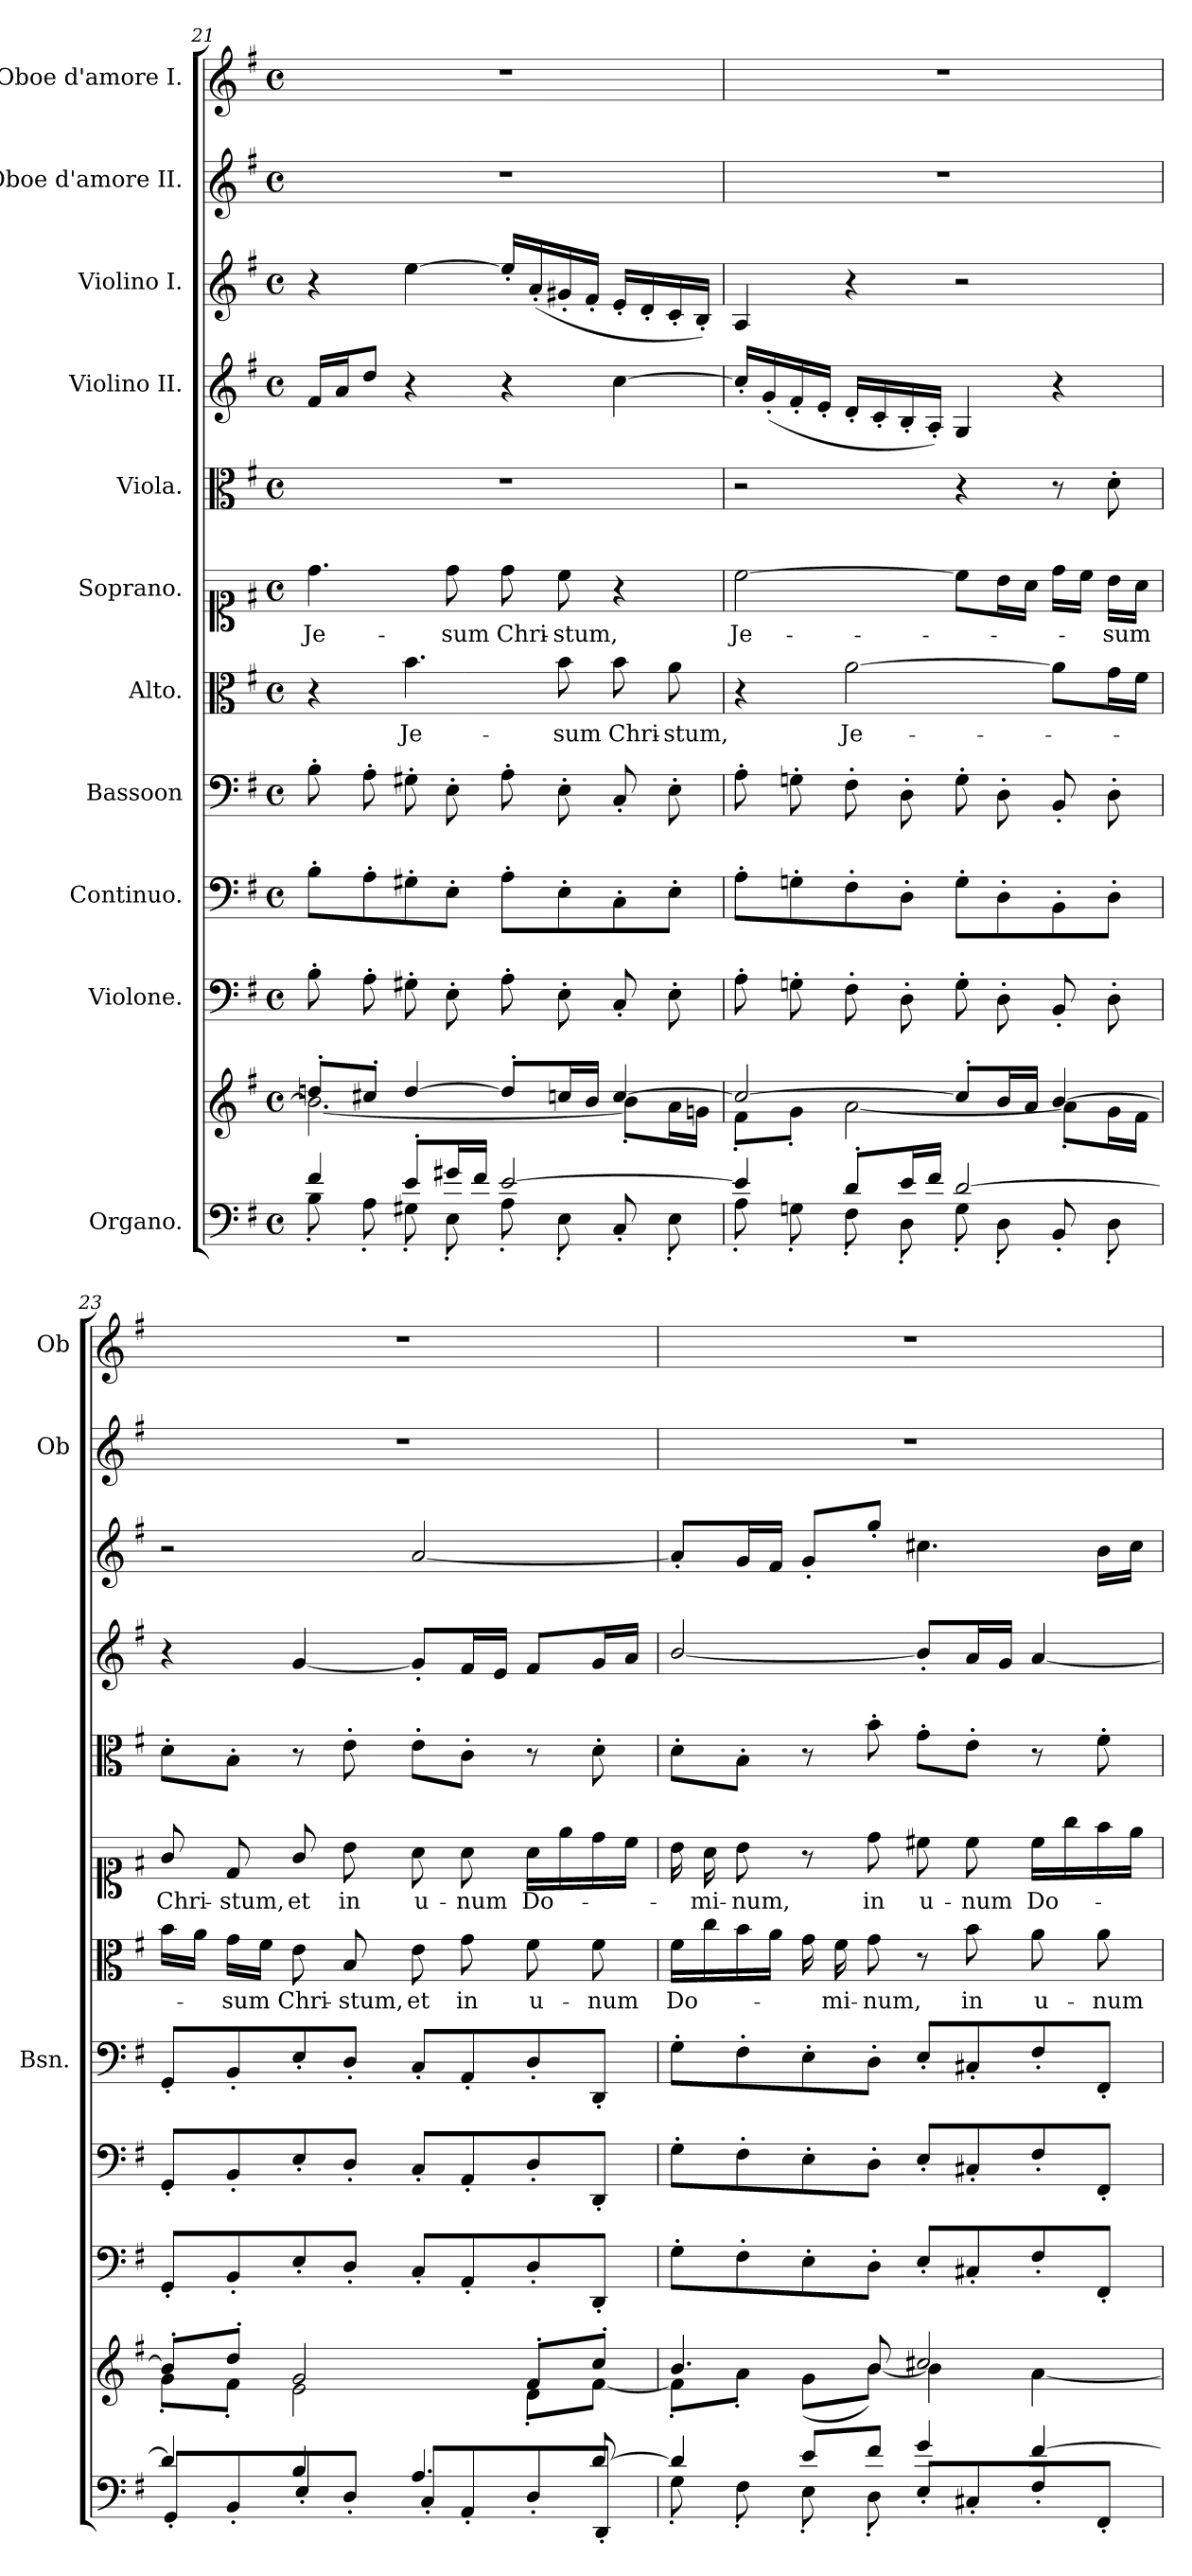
**kern	**kern	**kern	**kern	**kern	**kern	**text	**kern	**text	**kern	**kern	**kern	**kern	**kern
*part11	*part11	*part10	*part9	*part8	*part7	*part7	*part6	*part6	*part5	*part4	*part3	*part2	*part1
*staff12	*staff11	*staff10	*staff9	*staff8	*staff7	*staff7	*staff6	*staff6	*staff5	*staff4	*staff3	*staff2	*staff1
*I"Organo.	*	*I"Violone.	*I"Continuo.	*I"Bassoon	*I"Alto.	*	*I"Soprano.	*	*I"Viola.	*I"Violino II.	*I"Violino I.	*I"Oboe d'amore II.	*I"Oboe d'amore I.
*	*	*	*	*I'Bsn.	*	*	*	*	*	*	*	*I'Ob	*I'Ob
*clefF4	*clefG2	*clefF4	*clefF4	*clefF4	*clefC3	*	*clefC1	*	*clefC3	*clefG2	*clefG2	*clefG2	*clefG2
*	*	*ITrd7c12	*	*	*	*	*	*	*	*	*	*	*
*k[f#]	*k[f#]	*k[f#]	*k[f#]	*k[f#]	*k[f#]	*	*k[f#]	*	*k[f#]	*k[f#]	*k[f#]	*k[f#]	*k[f#]
*M4/4	*M4/4	*M4/4	*M4/4	*M4/4	*M4/4	*	*M4/4	*	*M4/4	*M4/4	*M4/4	*M4/4	*M4/4
*met(c)	*met(c)	*met(c)	*met(c)	*met(c)	*met(c)	*	*met(c)	*	*met(c)	*met(c)	*met(c)	*met(c)	*met(c)
=21	=21	=21	=21	=21	=21	=21	=21	=21	=21	=21	=21	=21	=21
*^	*^	*	*	*	*	*	*	*	*	*	*	*	*
!	!	!	!	!	!	!	!	!	!	!LO:LY:b	!	!	!	!	!
4f#/	8B'\	8ddn'/L	2.b\_	8BB'\	8B'\L	8B'\	4r	.	4.dd\	Je-	1r	16f#/LL	4r	1r	1r
.	.	.	.	.	.	.	.	.	.	.	.	16a/J	.	.	.
.	8A'\	8cc#X'/J	.	8AA'\	8A'\	8A'\	.	.	.	.	.	8dd/J	.	.	.
!	!	!	!	!	!	!	!	!LO:LY:b	!	!	!	!	!	!	!
8e'/L	8G#X'\	[4dd/	.	8GG#X'\	8G#X'\	8G#X'\	4.b\	Je-	.	.	.	4r	[4ee\	.	.
!	!	!	!	!	!	!	!	!	!	!LO:LY:b	!	!	!	!	!
16g#X/L	8E'\	.	.	8EE'\	8E'\J	8E'\	.	.	8dd\	-sum	.	.	.	.	.
16f#/JJ	.	.	.	.	.	.	.	.	.	.	.	.	.	.	.
!	!	!	!	!	!	!	!	!	!	!LO:LY:b	!	!	!	!	!
[2e/	8A'\	8dd'/L]	.	8AA'\	8A'\L	8A'\	.	.	8dd\	Chri-	.	4r	16ee'/LL]	.	.
.	.	.	.	.	.	.	.	.	.	.	.	.	(16a'/	.	.
!	!	!	!	!	!	!	!	!LO:LY:b	!	!LO:LY:b	!	!	!	!	!
.	8E'\	16ccn/L	.	8EE'\	8E'\	8E'\	8b\	-sum	8cc\	-stum,	.	.	16g#X'/	.	.
.	.	16b/JJ	.	.	.	.	.	.	.	.	.	.	16f#'/JJ	.	.
!	!	!	!	!	!	!	!	!LO:LY:b	!	!	!	!	!	!	!
.	8C'/	[4cc/	8b'\L]	8CC'/	8C'\	8C'/	8b\	Chri-	4r	.	.	[4cc\	16e'/LL	.	.
.	.	.	.	.	.	.	.	.	.	.	.	.	16d'/	.	.
!	!	!	!	!	!	!	!	!LO:LY:b	!	!	!	!	!	!	!
.	8E'\	.	16a\L	8EE'\	8E'\J	8E'\	8a\	-stum,	.	.	.	.	16c'/	.	.
.	.	.	16gn\JJ	.	.	.	.	.	.	.	.	.	16B'/JJ)	.	.
!!LO:PB:g=z
=22	=22	=22	=22	=22	=22	=22	=22	=22	=22	=22	=22	=22	=22	=22	=22
!	!	!	!	!	!	!	!	!	!	!LO:LY:b	!	!	!	!	!
4e/]	8A'\	2cc/_	8f#'\L	8AA'\	8A'\L	8A'\	4r	.	[2cc\	Je-	2r	16cc'/LL]	4A/	1r	1r
.	.	.	.	.	.	.	.	.	.	.	.	(16g'/	.	.	.
.	8Gn'\	.	8g'\J	8GGn'\	8Gn'\	8Gn'\	.	.	.	.	.	16f#'/	.	.	.
.	.	.	.	.	.	.	.	.	.	.	.	16e'/JJ	.	.	.
!	!	!	!	!	!	!	!	!LO:LY:b	!	!	!	!	!	!	!
8d'/L	8F#'\	.	[2a\	8FF#'\	8F#'\	8F#'\	[2a\	Je-	.	.	.	16d'/LL	4r	.	.
.	.	.	.	.	.	.	.	.	.	.	.	16c'/	.	.	.
16e/L	8D'\	.	.	8DD'\	8D'\J	8D'\	.	.	.	.	.	16B'/	.	.	.
16f#/JJ	.	.	.	.	.	.	.	.	.	.	.	16A'/JJ)	.	.	.
[2d/	8G'\	8cc'/L]	.	8GG'\	8G'\L	8G'\	.	.	8cc\L]	.	4r	4G/	2r	.	.
.	8D'\	16b/L	.	8DD'\	8D'\	8D'\	.	.	16b\L	.	.	.	.	.	.
.	.	16a/JJ	.	.	.	.	.	.	16a\JJ	.	.	.	.	.	.
.	8BB'/	[4b/	8a'\L]	8BBB'/	8BB'\	8BB'/	8a\L]	.	16dd\LL	.	8r	4r	.	.	.
.	.	.	.	.	.	.	.	.	16cc\JJ	.	.	.	.	.	.
!	!	!	!	!	!	!	!	!	!	!LO:LY:b	!	!	!	!	!
.	8D'\	.	16g\L	8DD'\	8D'\J	8D'\	16g\L	.	16b\LL	-sum	8d'\	.	.	.	.
.	.	.	16f#\JJ	.	.	.	16f#\JJ	.	16a\JJ	.	.	.	.	.	.
=23	=23	=23	=23	=23	=23	=23	=23	=23	=23	=23	=23	=23	=23	=23	=23
!	!	!	!	!	!	!	!	!	!	!LO:LY:b	!	!	!	!	!
4d/]	8GG'/L	8b'/L]	8g'\L	8GGG'/L	8GG'/L	8GG'/L	16b\LL	.	8g/	Chri-	8d'\L	4r	2r	1r	1r
.	.	.	.	.	.	.	16a\JJ	.	.	.	.	.	.	.	.
!	!	!	!	!	!	!	!	!LO:LY:b	!	!LO:LY:b	!	!	!	!	!
.	8BB'/	8dd'/J	8f#'\J	8BBB'/	8BB'/	8BB'/	16g\LL	-sum	8d/	-stum,	8B'\J	.	.	.	.
.	.	.	.	.	.	.	16f#\JJ	.	.	.	.	.	.	.	.
!	!	!	!	!	!	!	!	!LO:LY:b	!	!LO:LY:b	!	!	!	!	!
4B/	8E'\	2g/	2e\	8EE'\	8E'/	8E'\	8e\	Chri-	8g/	et	8r	[4g/	.	.	.
!	!	!	!	!	!	!	!	!LO:LY:b	!	!LO:LY:b	!	!	!	!	!
.	8D'\J	.	.	8DD'\J	8D'/J	8D'\J	8B/	-stum,	8b\	in	8e'\	.	.	.	.
!	!	!	!	!	!	!	!	!LO:LY:b	!	!LO:LY:b	!	!	!	!	!
4.A/	8C'/L	.	.	8CC'/L	8C'/L	8C'/L	8e\	et	8a\	u-	8e'\L	8g'/L]	[2a/	.	.
!	!	!	!	!	!	!	!	!LO:LY:b	!	!LO:LY:b	!	!	!	!	!
.	8AA'/	.	.	8AAA'/	8AA'/	8AA'/	8g\	in	8a\	-num	8c'\J	16f#/L	.	.	.
.	.	.	.	.	.	.	.	.	.	.	.	16e/JJ	.	.	.
!	!	!	!	!	!	!	!	!LO:LY:b	!	!LO:LY:b	!	!	!	!	!
.	8D'\	8f#'/L	8d'\L	8DD'\	8D'/	8D'\	8f#\	u-	16a\LL	Do-	8r	8f#/L	.	.	.
.	.	.	.	.	.	.	.	.	16ee\	.	.	.	.	.	.
!	!	!	!	!	!	!	!	!LO:LY:b	!	!	!	!	!	!	!
[8d/	8DD'/J	8cc'/J	[8f#\J	8DDD'/J	8DD'/J	8DD'/J	8f#\	-num	16dd\	.	8d'\	16g/L	.	.	.
.	.	.	.	.	.	.	.	.	16cc\JJ	.	.	16a/JJ	.	.	.
=24	=24	=24	=24	=24	=24	=24	=24	=24	=24	=24	=24	=24	=24	=24	=24
!	!	!	!	!	!	!	!	!LO:LY:b	!	!	!	!	!	!	!
4d/]	8G'\	4.b/	8f#'\L]	8GG'\L	8G'\L	8G'\L	16f#\LL	Do-	16b\	.	8d'\L	[2b/	8a'/L]	1r	1r
!	!	!	!	!	!	!	!	!	!	!LO:LY:b	!	!	!	!	!
.	.	.	.	.	.	.	16cc\	.	16a\	-mi-	.	.	.	.	.
!	!	!	!	!	!	!	!	!	!	!LO:LY:b	!	!	!	!	!
.	8F#'\	.	8a'\J	8FF#'\	8F#'\	8F#'\	16b\	.	8b\	-num,	8B'\J	.	16g/L	.	.
.	.	.	.	.	.	.	16a\JJ	.	.	.	.	.	16f#/JJ	.	.
8e/L	8E'\	.	(8g\L	8EE'\	8E'\	8E'\	16g\	.	8r	.	8r	.	8g'/L	.	.
!	!	!	!	!	!	!	!	!LO:LY:b	!	!	!	!	!	!	!
.	.	.	.	.	.	.	16f#\	-mi-	.	.	.	.	.	.	.
!	!	!	!	!	!	!	!	!LO:LY:b	!	!LO:LY:b	!	!	!	!	!
8f#/J	8D'\	8b/	[8b\J)	8DD'\J	8D'\J	8D'\J	8g\	-num,	8dd\	in	8b'\	.	8gg'\J	.	.
!	!	!	!	!	!	!	!	!	!	!LO:LY:b	!	!	!	!	!
4g/	8E'\L	2cc#X/	4b\]	8EE'\L	8E'/L	8E'\L	8r	.	8cc#X\	u-	8g'\L	8b'/L]	4.cc#X\	.	.
!	!	!	!	!	!	!	!	!LO:LY:b	!	!LO:LY:b	!	!	!	!	!
.	8C#X'/	.	.	8CC#X'/	8C#X'/	8C#X'/	8b\	in	8cc#\	-num	8e'\J	16a/L	.	.	.
.	.	.	.	.	.	.	.	.	.	.	.	16g/JJ	.	.	.
!	!	!	!	!	!	!	!	!LO:LY:b	!	!LO:LY:b	!	!	!	!	!
[4f#/	8F#'\	.	[4a\	8FF#'\	8F#'/	8F#'\	8a\	u-	16cc#\LL	Do-	8r	[4a/	.	.	.
.	.	.	.	.	.	.	.	.	16gg\	.	.	.	.	.	.
!	!	!	!	!	!	!	!	!LO:LY:b	!	!	!	!	!	!	!
.	8FF#'/J	.	.	8FFF#'/J	8FF#'/J	8FF#'/J	8a\	-num	16ff#\	.	8f#'\	.	16b\LL	.	.
.	.	.	.	.	.	.	.	.	16ee\JJ	.	.	.	16cc#\JJ	.	.
*v	*v	*	*	*	*	*	*	*	*	*	*	*	*	*	*
*	*v	*v	*	*	*	*	*	*	*	*	*	*	*	*
=	=	=	=	=	=	=	=	=	=	=	=	=	=
*-	*-	*-	*-	*-	*-	*-	*-	*-	*-	*-	*-	*-	*-
